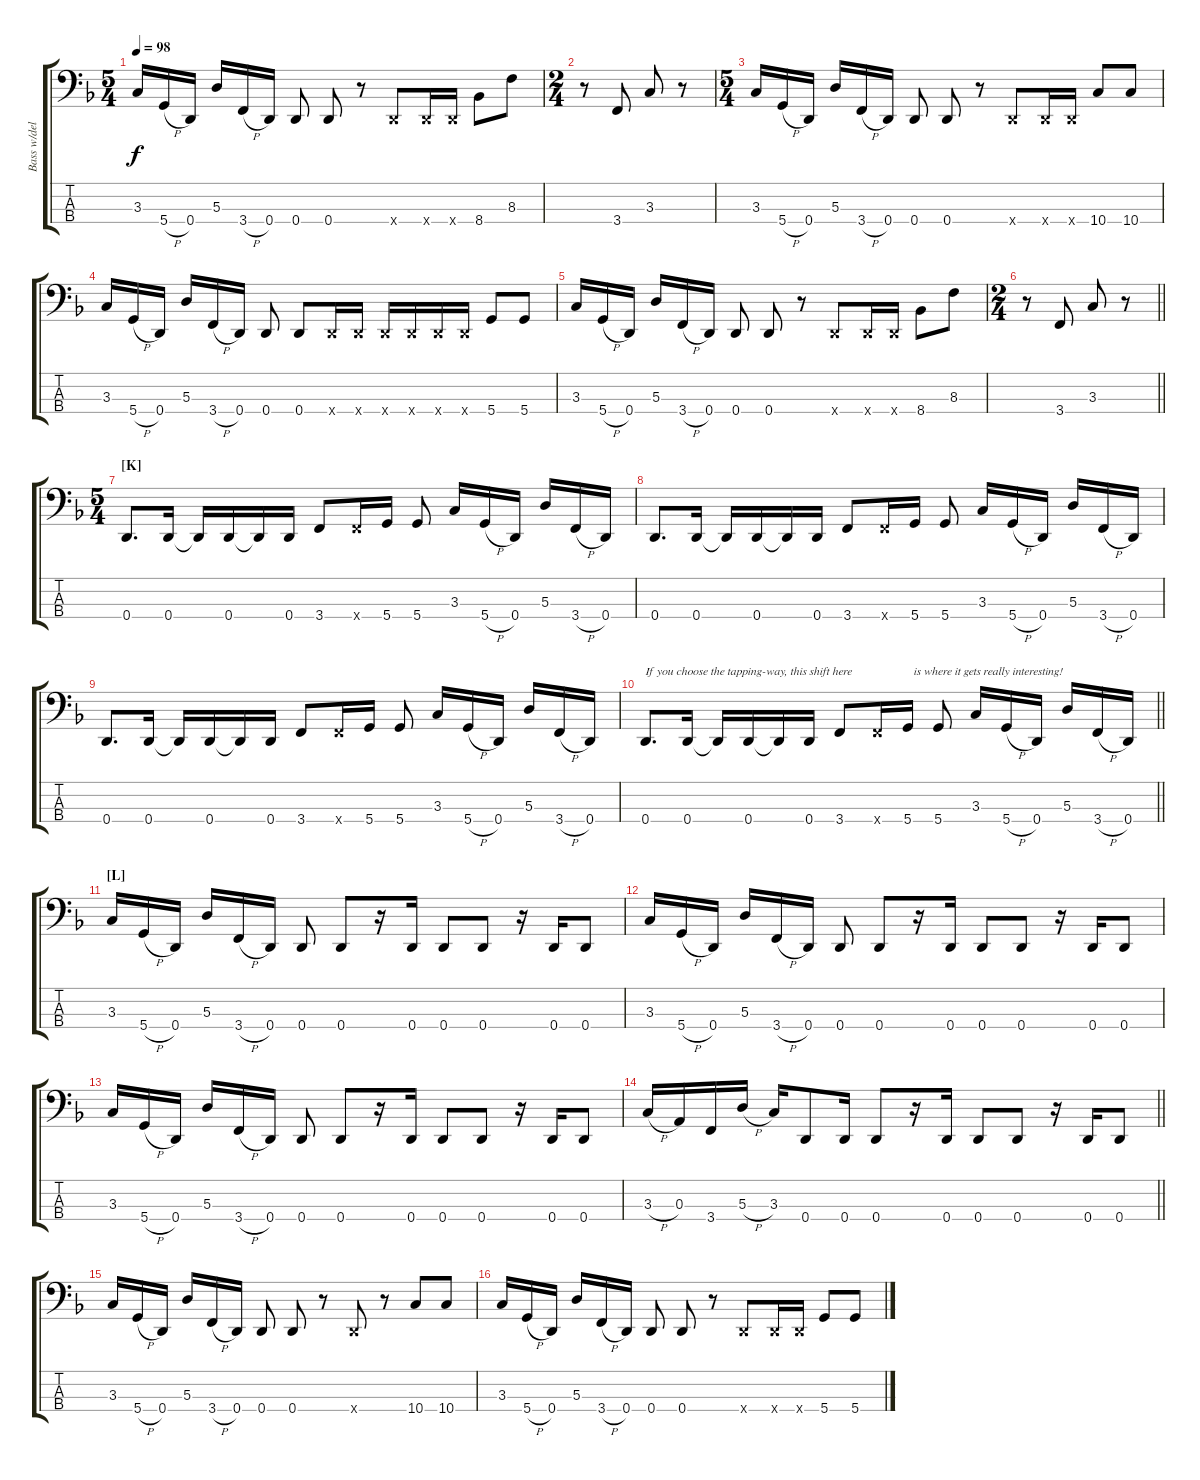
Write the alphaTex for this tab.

\track ("Bass w/delay" "Bass w/del") {instrument electricbasspick}
\staff {score tabs}
\tuning (G2 D2 A1 D1) {hide}
\ts (5 4)
\tempo 98
\clef f4
\ks dminor
3.3.16{dy f} 5.4{h}.16 0.4.16{beam split} 5.3.16{beam merge} 3.4{h}.16 0.4.16{beam split} 0.4.8 0.4.8 r.8 0.4{x}.8 0.4{x}.16 0.4{x}.16 8.4.8 8.3.8 |
\ts (2 4)
r.8 3.4.8 3.3.8 r.8 |
\ts (5 4)
3.3.16 5.4{h}.16 0.4.16{beam split} 5.3.16{beam merge} 3.4{h}.16 0.4.16{beam split} 0.4.8 0.4.8 r.8 0.4{x}.8 0.4{x}.16 0.4{x}.16 10.4.8 10.4.8 |
3.3.16 5.4{h}.16 0.4.16{beam split} 5.3.16{beam merge} 3.4{h}.16 0.4.16{beam split} 0.4.8 0.4.8 0.4{x}.16 0.4{x}.16 0.4{x}.16 0.4{x}.16 0.4{x}.16 0.4{x}.16 5.4.8 5.4.8 |
3.3.16 5.4{h}.16 0.4.16{beam split} 5.3.16{beam merge} 3.4{h}.16 0.4.16{beam split} 0.4.8 0.4.8 r.8 0.4{x}.8 0.4{x}.16 0.4{x}.16 8.4.8 8.3.8 |
\ts (2 4)
\barLineRight lightlight
r.8 3.4.8 3.3.8 r.8 |
\ts (5 4)
\section ("" "[K]")
0.4.8{d} 0.4.16 0.4{t}.16 0.4.16 0.4{t}.16 0.4.16 3.4.8 3.4{x}.16 5.4.16 5.4.8{beam split} 3.3.16 5.4{h}.16{beam merge} 0.4.16{beam split} 5.3.16{beam merge} 3.4{h}.16 0.4.16 |
0.4.8{d} 0.4.16 0.4{t}.16 0.4.16 0.4{t}.16 0.4.16 3.4.8 3.4{x}.16 5.4.16 5.4.8{beam split} 3.3.16 5.4{h}.16{beam merge} 0.4.16{beam split} 5.3.16{beam merge} 3.4{h}.16 0.4.16 |
0.4.8{d} 0.4.16 0.4{t}.16 0.4.16 0.4{t}.16 0.4.16 3.4.8 3.4{x}.16 5.4.16 5.4.8{beam split} 3.3.16 5.4{h}.16{beam merge} 0.4.16{beam split} 5.3.16{beam merge} 3.4{h}.16 0.4.16 |
\barLineRight lightlight
0.4.8{d txt "If you choose the tapping-way, this shift here"} 0.4.16 0.4{t}.16 0.4.16 0.4{t}.16 0.4.16 3.4.8 3.4{x}.16 5.4.16{txt "  is where it gets really interesting!"} 5.4.8{beam split} 3.3.16 5.4{h}.16{beam merge} 0.4.16{beam split} 5.3.16{beam merge} 3.4{h}.16 0.4.16 |
\section ("" "[L]")
3.3.16 5.4{h}.16{beam merge} 0.4.16{beam split} 5.3.16{beam merge} 3.4{h}.16 0.4.16{beam split} 0.4.8 0.4.8 r.16 0.4.16 0.4.8 0.4.8 r.16 0.4.16 0.4.8 |
3.3.16 5.4{h}.16{beam merge} 0.4.16{beam split} 5.3.16{beam merge} 3.4{h}.16 0.4.16{beam split} 0.4.8 0.4.8 r.16 0.4.16 0.4.8 0.4.8 r.16 0.4.16 0.4.8 |
3.3.16 5.4{h}.16{beam merge} 0.4.16{beam split} 5.3.16{beam merge} 3.4{h}.16 0.4.16{beam split} 0.4.8 0.4.8 r.16 0.4.16 0.4.8 0.4.8 r.16 0.4.16 0.4.8 |
\barLineRight lightlight
3.3{h}.16 0.3.16 3.4.16 5.3{h}.16 3.3.16 0.4.8 0.4.16 0.4.8 r.16 0.4.16 0.4.8 0.4.8 r.16 0.4.16 0.4.8 |
3.3.16 5.4{h}.16 0.4.16{beam split} 5.3.16{beam merge} 3.4{h}.16 0.4.16{beam split} 0.4.8 0.4.8 r.8 0.4{x}.8 r.8 10.4.8 10.4.8 |
3.3.16 5.4{h}.16 0.4.16{beam split} 5.3.16{beam merge} 3.4{h}.16 0.4.16{beam split} 0.4.8 0.4.8 r.8 0.4{x}.8 0.4{x}.16 0.4{x}.16 5.4.8 5.4.8
